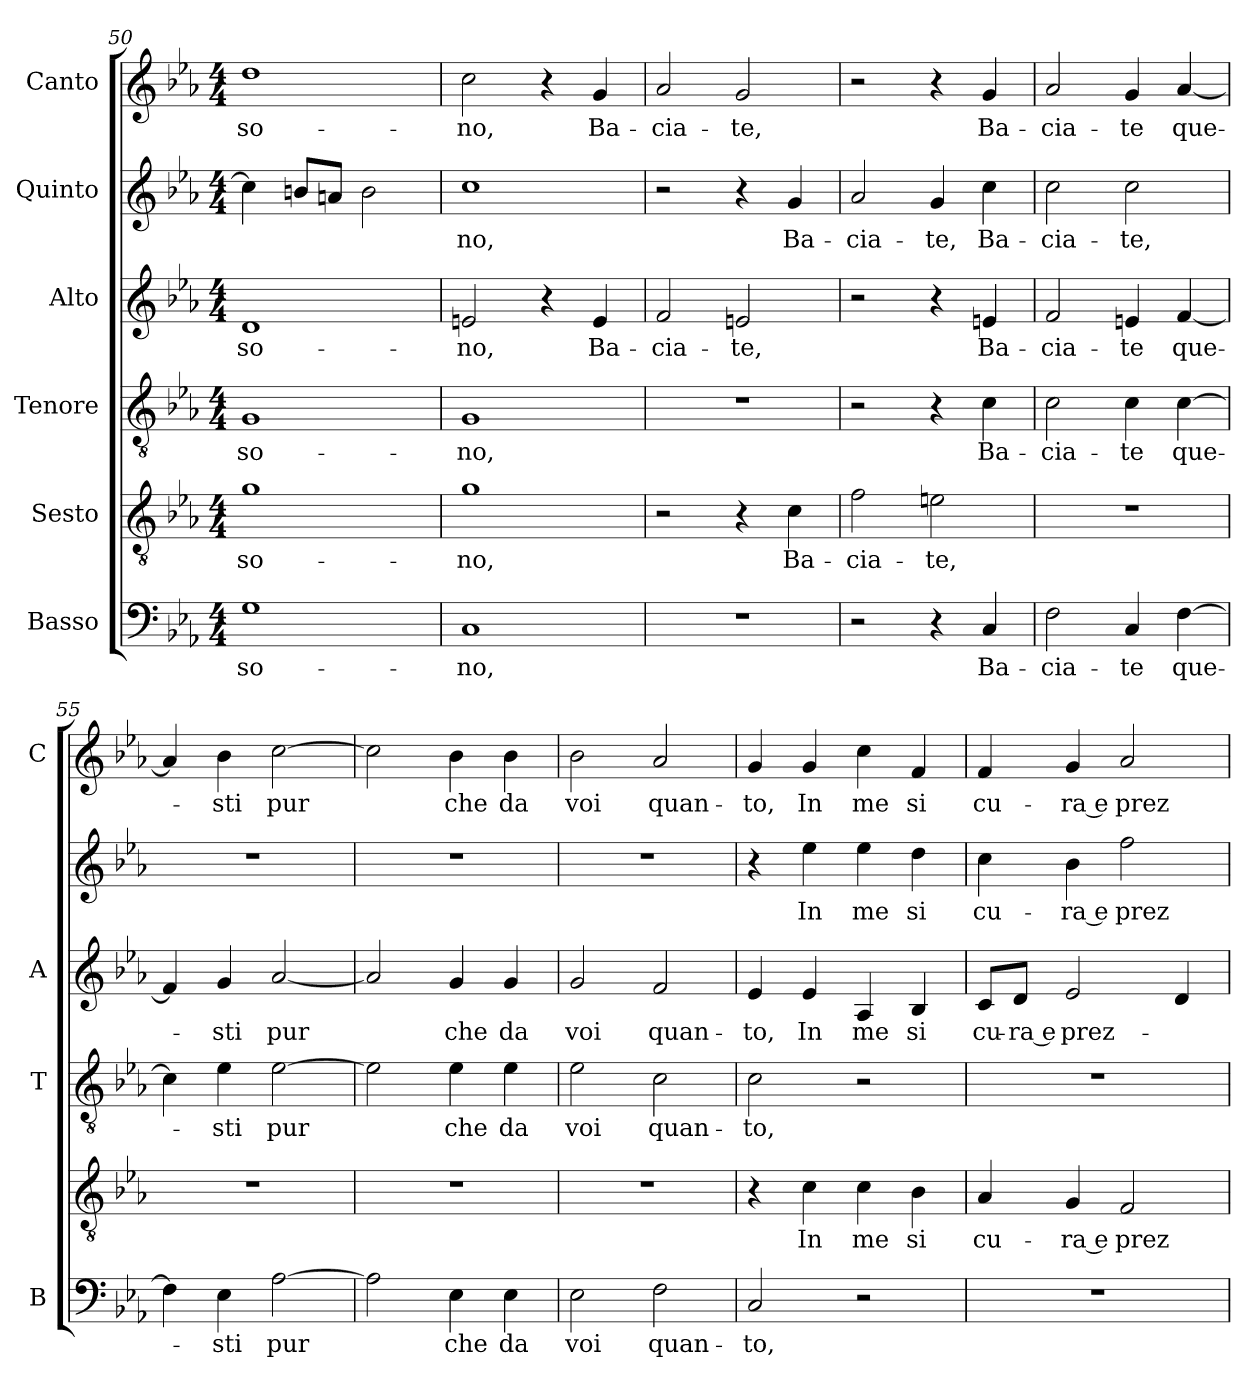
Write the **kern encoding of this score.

**kern	**text	**kern	**text	**kern	**text	**kern	**text	**kern	**text	**kern	**text
*part6	*part6	*part5	*part5	*part4	*part4	*part3	*part3	*part2	*part2	*part1	*part1
*staff6	*staff6	*staff5	*staff5	*staff4	*staff4	*staff3	*staff3	*staff2	*staff2	*staff1	*staff1
*I"Basso	*	*I"Sesto	*	*I"Tenore	*	*I"Alto	*	*I"Quinto	*	*I"Canto	*
*I'B	*	*	*	*I'T	*	*I'A	*	*	*	*I'C	*
*clefF4	*	*clefGv2	*	*clefGv2	*	*clefG2	*	*clefG2	*	*clefG2	*
*k[b-e-a-]	*	*k[b-e-a-]	*	*k[b-e-a-]	*	*k[b-e-a-]	*	*k[b-e-a-]	*	*k[b-e-a-]	*
*E-:	*	*E-:	*	*E-:	*	*E-:	*	*E-:	*	*E-:	*
*M4/4	*	*M4/4	*	*M4/4	*	*M4/4	*	*M4/4	*	*M4/4	*
=50	=50	=50	=50	=50	=50	=50	=50	=50	=50	=50	=50
!	!LO:LY:b	!	!LO:LY:b	!	!LO:LY:b	!	!LO:LY:b	!	!	!	!LO:LY:b
1G	so-	1g	so-	1G	so-	1d	so-	4cc\]	.	1dd	so-
.	.	.	.	.	.	.	.	8bn/L	.	.	.
.	.	.	.	.	.	.	.	8an/J	.	.	.
.	.	.	.	.	.	.	.	2b\	.	.	.
=51	=51	=51	=51	=51	=51	=51	=51	=51	=51	=51	=51
!	!LO:LY:b	!	!LO:LY:b	!	!LO:LY:b	!	!LO:LY:b	!	!LO:LY:b	!	!LO:LY:b
1C	-no,	1g	-no,	1G	-no,	2en/	-no,	1cc	-no,	2cc\	-no,
.	.	.	.	.	.	4r	.	.	.	4r	.
!	!	!	!	!	!	!	!LO:LY:b	!	!	!	!LO:LY:b
.	.	.	.	.	.	4e/	Ba-	.	.	4g/	Ba-
=52	=52	=52	=52	=52	=52	=52	=52	=52	=52	=52	=52
!	!	!	!	!	!	!	!LO:LY:b	!	!	!	!LO:LY:b
1r	.	2r	.	1r	.	2f/	-cia-	2r	.	2a-/	-cia-
!	!	!	!	!	!	!	!LO:LY:b	!	!	!	!LO:LY:b
.	.	4r	.	.	.	2en/	-te,	4r	.	2g/	-te,
!	!	!	!LO:LY:b	!	!	!	!	!	!LO:LY:b	!	!
.	.	4c\	Ba-	.	.	.	.	4g/	Ba-	.	.
=53	=53	=53	=53	=53	=53	=53	=53	=53	=53	=53	=53
!	!	!	!LO:LY:b	!	!	!	!	!	!LO:LY:b	!	!
2r	.	2f\	-cia-	2r	.	2r	.	2a-/	-cia-	2r	.
!	!	!	!LO:LY:b	!	!	!	!	!	!LO:LY:b	!	!
4r	.	2en\	-te,	4r	.	4r	.	4g/	-te,	4r	.
!	!LO:LY:b	!	!	!	!LO:LY:b	!	!LO:LY:b	!	!LO:LY:b	!	!LO:LY:b
4C/	Ba-	.	.	4c\	Ba-	4en/	Ba-	4cc\	Ba-	4g/	Ba-
=54	=54	=54	=54	=54	=54	=54	=54	=54	=54	=54	=54
!	!LO:LY:b	!	!	!	!LO:LY:b	!	!LO:LY:b	!	!LO:LY:b	!	!LO:LY:b
2F\	-cia-	1r	.	2c\	-cia-	2f/	-cia-	2cc\	-cia-	2a-/	-cia-
!	!LO:LY:b	!	!	!	!LO:LY:b	!	!LO:LY:b	!	!LO:LY:b	!	!LO:LY:b
4C/	-te	.	.	4c\	-te	4en/	-te	2cc\	-te,	4g/	-te
!	!LO:LY:b	!	!	!	!LO:LY:b	!	!LO:LY:b	!	!	!	!LO:LY:b
[4F\	que-	.	.	[4c\	que-	[4f/	que-	.	.	[4a-/	que-
=55	=55	=55	=55	=55	=55	=55	=55	=55	=55	=55	=55
4F\]	.	1r	.	4c\]	.	4f/]	.	1r	.	4a-/]	.
!	!LO:LY:b	!	!	!	!LO:LY:b	!	!LO:LY:b	!	!	!	!LO:LY:b
4E-\	-sti	.	.	4e-\	-sti	4g/	-sti	.	.	4b-\	-sti
!	!LO:LY:b	!	!	!	!LO:LY:b	!	!LO:LY:b	!	!	!	!LO:LY:b
[2A-\	pur	.	.	[2e-\	pur	[2a-/	pur	.	.	[2cc\	pur
=56	=56	=56	=56	=56	=56	=56	=56	=56	=56	=56	=56
2A-\]	.	1r	.	2e-\]	.	2a-/]	.	1r	.	2cc\]	.
!	!LO:LY:b	!	!	!	!LO:LY:b	!	!LO:LY:b	!	!	!	!LO:LY:b
4E-\	che	.	.	4e-\	che	4g/	che	.	.	4b-\	che
!	!LO:LY:b	!	!	!	!LO:LY:b	!	!LO:LY:b	!	!	!	!LO:LY:b
4E-\	da	.	.	4e-\	da	4g/	da	.	.	4b-\	da
=57	=57	=57	=57	=57	=57	=57	=57	=57	=57	=57	=57
!	!LO:LY:b	!	!	!	!LO:LY:b	!	!LO:LY:b	!	!	!	!LO:LY:b
2E-\	voi	1r	.	2e-\	voi	2g/	voi	1r	.	2b-\	voi
!	!LO:LY:b	!	!	!	!LO:LY:b	!	!LO:LY:b	!	!	!	!LO:LY:b
2F\	quan-	.	.	2c\	quan-	2f/	quan-	.	.	2a-/	quan-
=58	=58	=58	=58	=58	=58	=58	=58	=58	=58	=58	=58
!	!LO:LY:b	!	!	!	!LO:LY:b	!	!LO:LY:b	!	!	!	!LO:LY:b
2C/	-to,	4r	.	2c\	-to,	4e-/	-to,	4r	.	4g/	-to,
!	!	!	!LO:LY:b	!	!	!	!LO:LY:b	!	!LO:LY:b	!	!LO:LY:b
.	.	4c\	In	.	.	4e-/	In	4ee-\	In	4g/	In
!	!	!	!LO:LY:b	!	!	!	!LO:LY:b	!	!LO:LY:b	!	!LO:LY:b
2r	.	4c\	me	2r	.	4A-/	me	4ee-\	me	4cc\	me
!	!	!	!LO:LY:b	!	!	!	!LO:LY:b	!	!LO:LY:b	!	!LO:LY:b
.	.	4B-\	si	.	.	4B-/	si	4dd\	si	4f/	si
!!LO:LB:g=z
=59	=59	=59	=59	=59	=59	=59	=59	=59	=59	=59	=59
!	!	!	!LO:LY:b	!	!	!	!LO:LY:b	!	!LO:LY:b	!	!LO:LY:b
1r	.	4A-/	cu-	1r	.	8c/L	cu-	4cc\	cu-	4f/	cu-
!	!	!	!	!	!	!	!LO:LY:b	!	!	!	!
.	.	.	.	.	.	8d/J	-ra e	.	.	.	.
!	!	!	!LO:LY:b	!	!	!	!LO:LY:b	!	!LO:LY:b	!	!LO:LY:b
.	.	4G/	-ra e	.	.	2e-/	prez-	4b-\	-ra e	4g/	-ra e
!	!	!	!LO:LY:b	!	!	!	!	!	!LO:LY:b	!	!LO:LY:b
.	.	2F/	prez-	.	.	.	.	2ff\	prez-	2a-/	prez-
.	.	.	.	.	.	4d/	.	.	.	.	.
=	=	=	=	=	=	=	=	=	=	=	=
*-	*-	*-	*-	*-	*-	*-	*-	*-	*-	*-	*-
